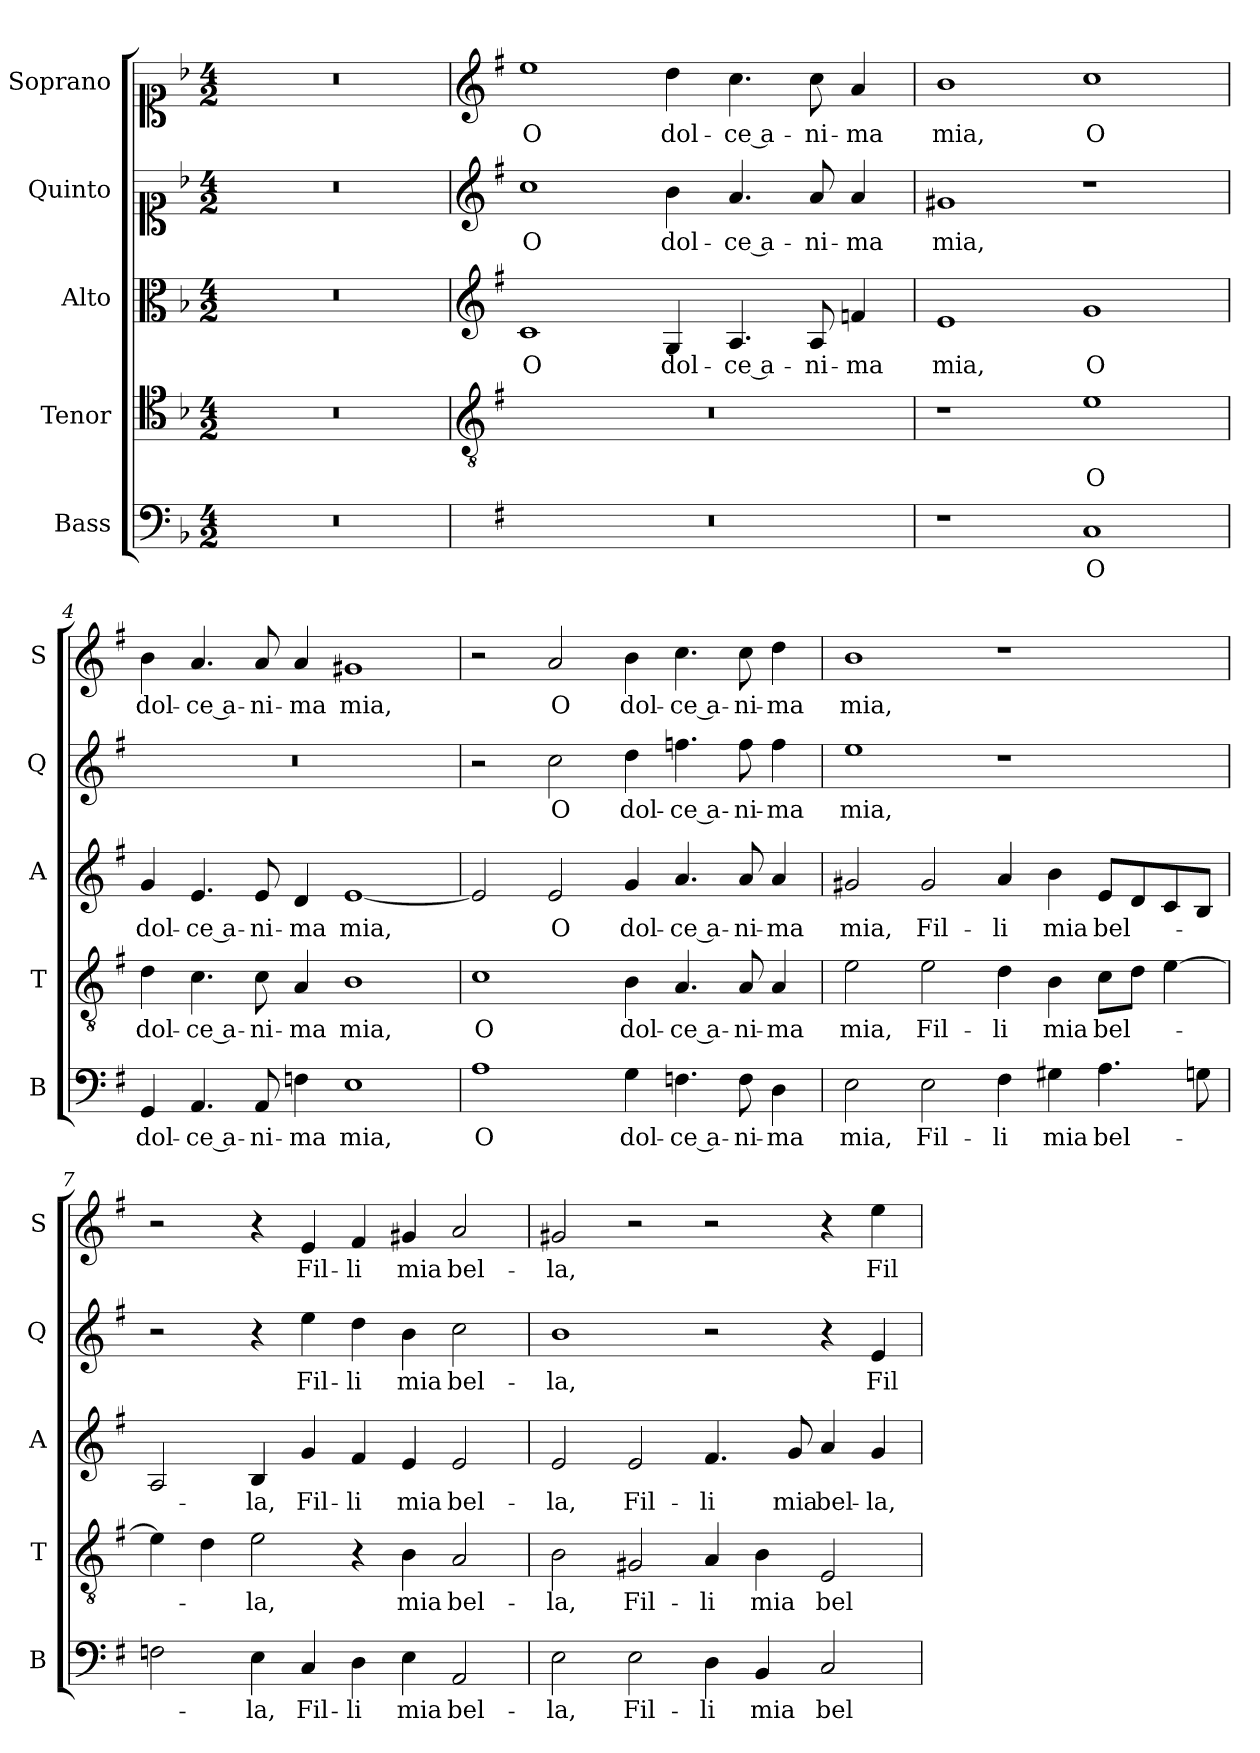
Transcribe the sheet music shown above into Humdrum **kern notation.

**kern	**text	**kern	**text	**kern	**text	**kern	**text	**kern	**text
*part5	*part5	*part4	*part4	*part3	*part3	*part2	*part2	*part1	*part1
*staff5	*staff5	*staff4	*staff4	*staff3	*staff3	*staff2	*staff2	*staff1	*staff1
*I"Bass	*	*I"Tenor	*	*I"Alto	*	*I"Quinto	*	*I"Soprano	*
*I'B	*	*I'T	*	*I'A	*	*I'Q	*	*I'S	*
*clefF4	*	*clefC4	*	*clefC3	*	*clefC1	*	*clefC1	*
*k[b-]	*	*k[b-]	*	*k[b-]	*	*k[b-]	*	*k[b-]	*
*F:	*	*F:	*	*F:	*	*F:	*	*F:	*
*M4/2	*	*M4/2	*	*M4/2	*	*M4/2	*	*M4/2	*
=1	=1	=1	=1	=1	=1	=1	=1	=1	=1
0r	.	0r	.	0r	.	0r	.	0r	.
=2	=2	=2	=2	=2	=2	=2	=2	=2	=2
*	*	*clefGv2	*	*clefG2	*	*clefG2	*	*clefG2	*
*k[f#]	*	*k[f#]	*	*k[f#]	*	*k[f#]	*	*k[f#]	*
*G:	*	*G:	*	*G:	*	*G:	*	*G:	*
!	!	!	!	!	!LO:LY:b	!	!LO:LY:b	!	!LO:LY:b
0r	.	0r	.	1c	O	1cc	O	1ee	O
!	!	!	!	!	!LO:LY:b	!	!LO:LY:b	!	!LO:LY:b
.	.	.	.	4G/	dol-	4b\	dol-	4dd\	dol-
!	!	!	!	!	!LO:LY:b	!	!LO:LY:b	!	!LO:LY:b
.	.	.	.	4.A/	-ce a-	4.a/	-ce a-	4.cc\	-ce a-
!	!	!	!	!	!LO:LY:b	!	!LO:LY:b	!	!LO:LY:b
.	.	.	.	8A/	-ni-	8a/	-ni-	8cc\	-ni-
!	!	!	!	!	!LO:LY:b	!	!LO:LY:b	!	!LO:LY:b
.	.	.	.	4fn/	-ma	4a/	-ma	4a/	-ma
=3	=3	=3	=3	=3	=3	=3	=3	=3	=3
!	!	!	!	!	!LO:LY:b	!	!LO:LY:b	!	!LO:LY:b
1r	.	1r	.	1e	mia,	1g#X	mia,	1b	mia,
!	!LO:LY:b	!	!LO:LY:b	!	!LO:LY:b	!	!	!	!LO:LY:b
1C	O	1e	O	1g	O	1r	.	1cc	O
=4	=4	=4	=4	=4	=4	=4	=4	=4	=4
!	!LO:LY:b	!	!LO:LY:b	!	!LO:LY:b	!	!	!	!LO:LY:b
4GG/	dol-	4d\	dol-	4g/	dol-	0r	.	4b\	dol-
!	!LO:LY:b	!	!LO:LY:b	!	!LO:LY:b	!	!	!	!LO:LY:b
4.AA/	-ce a-	4.c\	-ce a-	4.e/	-ce a-	.	.	4.a/	-ce a-
!	!LO:LY:b	!	!LO:LY:b	!	!LO:LY:b	!	!	!	!LO:LY:b
8AA/	-ni-	8c\	-ni-	8e/	-ni-	.	.	8a/	-ni-
!	!LO:LY:b	!	!LO:LY:b	!	!LO:LY:b	!	!	!	!LO:LY:b
4Fn\	-ma	4A/	-ma	4d/	-ma	.	.	4a/	-ma
!	!LO:LY:b	!	!LO:LY:b	!	!LO:LY:b	!	!	!	!LO:LY:b
1E	mia,	1B	mia,	[1e	mia,	.	.	1g#X	mia,
!!LO:LB:g=z
=5	=5	=5	=5	=5	=5	=5	=5	=5	=5
!	!LO:LY:b	!	!LO:LY:b	!	!	!	!	!	!
1A	O	1c	O	2e/]	.	2r	.	2r	.
!	!	!	!	!	!LO:LY:b	!	!LO:LY:b	!	!LO:LY:b
.	.	.	.	2e/	O	2cc\	O	2a/	O
!	!LO:LY:b	!	!LO:LY:b	!	!LO:LY:b	!	!LO:LY:b	!	!LO:LY:b
4G\	dol-	4B\	dol-	4g/	dol-	4dd\	dol-	4b\	dol-
!	!LO:LY:b	!	!LO:LY:b	!	!LO:LY:b	!	!LO:LY:b	!	!LO:LY:b
4.Fn\	-ce a-	4.A/	-ce a-	4.a/	-ce a-	4.ffn\	-ce a-	4.cc\	-ce a-
!	!LO:LY:b	!	!LO:LY:b	!	!LO:LY:b	!	!LO:LY:b	!	!LO:LY:b
8F\	-ni-	8A/	-ni-	8a/	-ni-	8ff\	-ni-	8cc\	-ni-
!	!LO:LY:b	!	!LO:LY:b	!	!LO:LY:b	!	!LO:LY:b	!	!LO:LY:b
4D\	-ma	4A/	-ma	4a/	-ma	4ff\	-ma	4dd\	-ma
=6	=6	=6	=6	=6	=6	=6	=6	=6	=6
!	!LO:LY:b	!	!LO:LY:b	!	!LO:LY:b	!	!LO:LY:b	!	!LO:LY:b
2E\	mia,	2e\	mia,	2g#X/	mia,	1ee	mia,	1b	mia,
!	!LO:LY:b	!	!LO:LY:b	!	!LO:LY:b	!	!	!	!
2E\	Fil-	2e\	Fil-	2g#/	Fil-	.	.	.	.
!	!LO:LY:b	!	!LO:LY:b	!	!LO:LY:b	!	!	!	!
4F#\	-li	4d\	-li	4a/	-li	1r	.	1r	.
!	!LO:LY:b	!	!LO:LY:b	!	!LO:LY:b	!	!	!	!
4G#X\	mia	4B\	mia	4b\	mia	.	.	.	.
!	!LO:LY:b	!	!LO:LY:b	!	!LO:LY:b	!	!	!	!
4.A\	bel-	8c\L	bel-	8e/L	bel-	.	.	.	.
.	.	8d\J	.	8d/	.	.	.	.	.
.	.	[4e\	.	8c/	.	.	.	.	.
8Gn\	.	.	.	8B/J	.	.	.	.	.
=7	=7	=7	=7	=7	=7	=7	=7	=7	=7
2Fn\	.	4e\]	.	2A/	.	2r	.	2r	.
.	.	4d\	.	.	.	.	.	.	.
!	!LO:LY:b	!	!LO:LY:b	!	!LO:LY:b	!	!	!	!
4E\	-la,	2e\	-la,	4B/	-la,	4r	.	4r	.
!	!LO:LY:b	!	!	!	!LO:LY:b	!	!LO:LY:b	!	!LO:LY:b
4C/	Fil-	.	.	4g/	Fil-	4ee\	Fil-	4e/	Fil-
!	!LO:LY:b	!	!	!	!LO:LY:b	!	!LO:LY:b	!	!LO:LY:b
4D\	-li	4r	.	4f#/	-li	4dd\	-li	4f#/	-li
!	!LO:LY:b	!	!LO:LY:b	!	!LO:LY:b	!	!LO:LY:b	!	!LO:LY:b
4E\	mia	4B\	mia	4e/	mia	4b\	mia	4g#X/	mia
!	!LO:LY:b	!	!LO:LY:b	!	!LO:LY:b	!	!LO:LY:b	!	!LO:LY:b
2AA/	bel-	2A/	bel-	2e/	bel-	2cc\	bel-	2a/	bel-
!!LO:LB:g=z
=8	=8	=8	=8	=8	=8	=8	=8	=8	=8
!	!LO:LY:b	!	!LO:LY:b	!	!LO:LY:b	!	!LO:LY:b	!	!LO:LY:b
2E\	-la,	2B\	-la,	2e/	-la,	1b	-la,	2g#X/	-la,
!	!LO:LY:b	!	!LO:LY:b	!	!LO:LY:b	!	!	!	!
2E\	Fil-	2G#X/	Fil-	2e/	Fil-	.	.	2r	.
!	!LO:LY:b	!	!LO:LY:b	!	!LO:LY:b	!	!	!	!
4D\	-li	4A/	-li	4.f#/	-li	2r	.	2r	.
!	!LO:LY:b	!	!LO:LY:b	!	!	!	!	!	!
4BB/	mia	4B\	mia	.	.	.	.	.	.
!	!	!	!	!	!LO:LY:b	!	!	!	!
.	.	.	.	8g/	mia	.	.	.	.
!	!LO:LY:b	!	!LO:LY:b	!	!LO:LY:b	!	!	!	!
2C/	bel-	2E/	bel-	4a/	bel-	4r	.	4r	.
!	!	!	!	!	!LO:LY:b	!	!LO:LY:b	!	!LO:LY:b
.	.	.	.	4g/	-la,	4e/	Fil-	4ee\	Fil-
=	=	=	=	=	=	=	=	=	=
*-	*-	*-	*-	*-	*-	*-	*-	*-	*-
